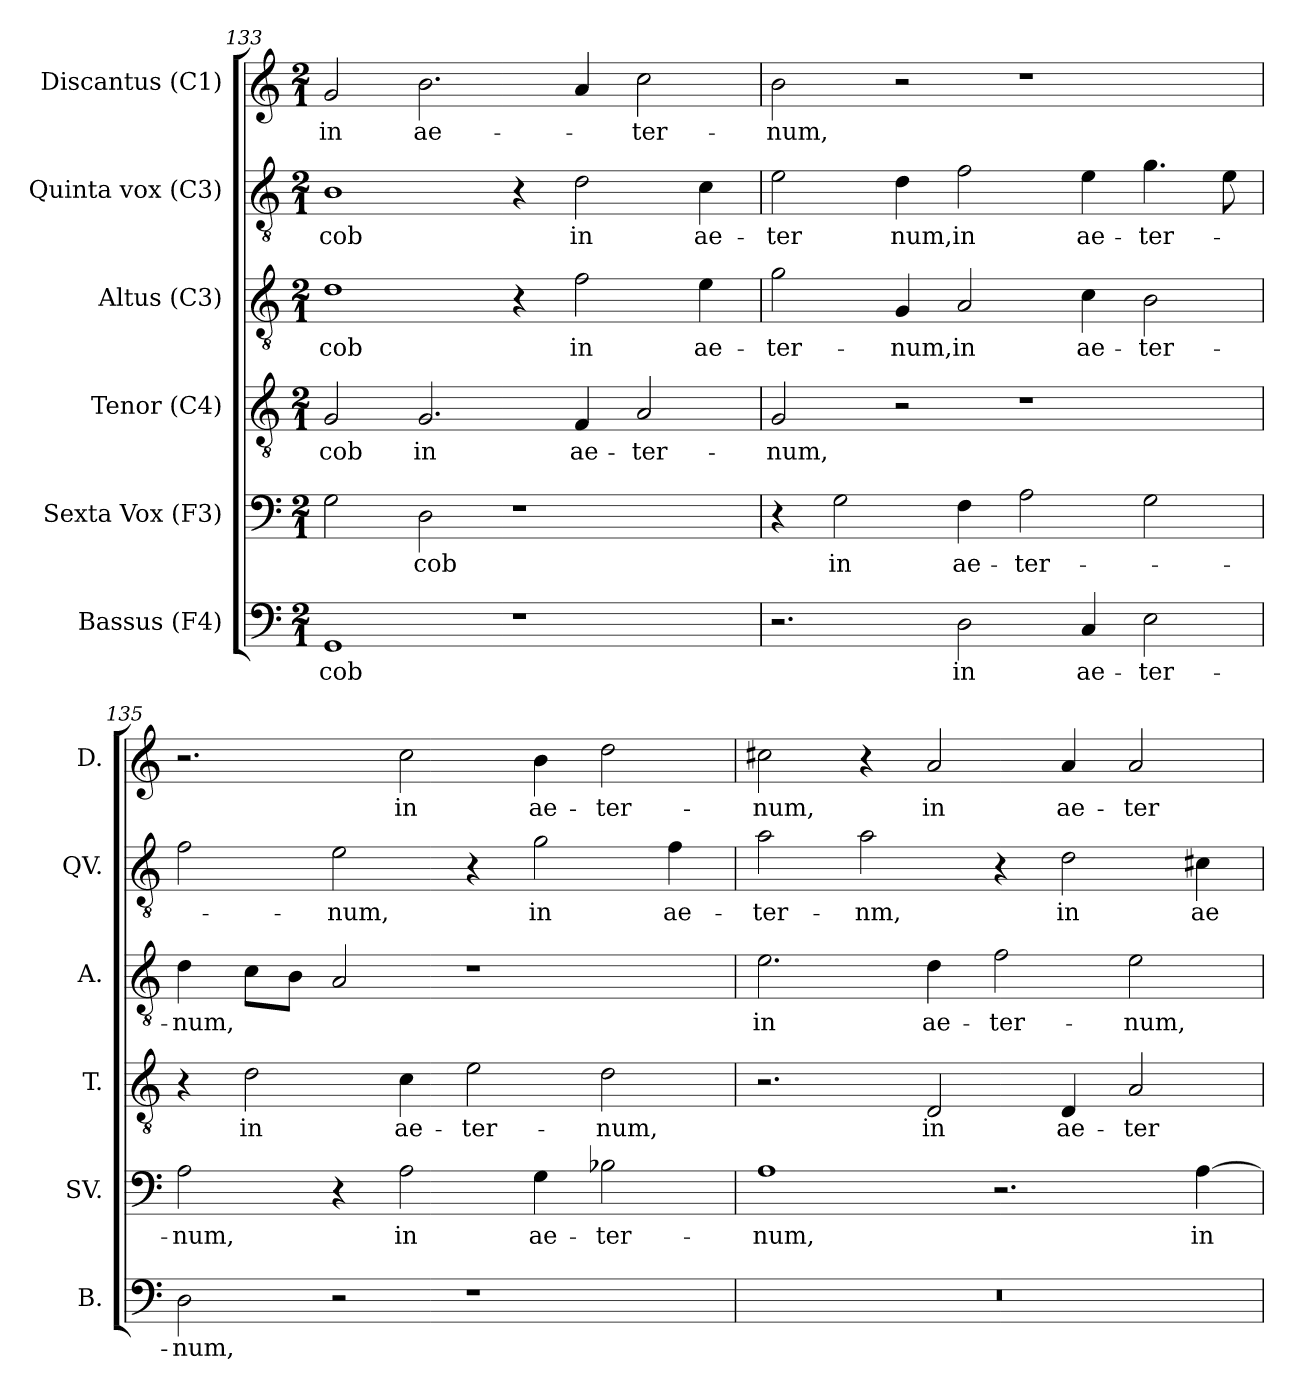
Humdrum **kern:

**kern	**text	**kern	**text	**kern	**text	**kern	**text	**kern	**text	**kern	**text
*part6	*part6	*part5	*part5	*part4	*part4	*part3	*part3	*part2	*part2	*part1	*part1
*staff6	*staff6	*staff5	*staff5	*staff4	*staff4	*staff3	*staff3	*staff2	*staff2	*staff1	*staff1
*I"Bassus (F4)	*	*I"Sexta Vox (F3)	*	*I"Tenor (C4)	*	*I"Altus (C3)	*	*I"Quinta vox (C3)	*	*I"Discantus (C1)	*
*I'B.	*	*I'SV.	*	*I'T.	*	*I'A.	*	*I'QV.	*	*I'D.	*
*clefF4	*	*clefF4	*	*clefGv2	*	*clefGv2	*	*clefGv2	*	*clefG2	*
*	*	*	*	*	*	*ITrd7c12	*	*ITrd7c12	*	*	*
*k[]	*	*k[]	*	*k[]	*	*k[]	*	*k[]	*	*k[]	*
*C:	*	*C:	*	*C:	*	*C:	*	*C:	*	*C:	*
*M2/1	*	*M2/1	*	*M2/1	*	*M2/1	*	*M2/1	*	*M2/1	*
=133	=133	=133	=133	=133	=133	=133	=133	=133	=133	=133	=133
!	!LO:LY:b:color=#000000	!	!	!	!	!	!	!	!	!	!
!	!	!	!	!	!LO:LY:b:color=#000000	!	!	!	!	!	!
!	!	!	!	!	!	!	!LO:LY:b:color=#000000	!	!	!	!
!	!	!	!	!	!	!	!	!	!LO:LY:b:color=#000000	!	!
!	!	!	!	!	!	!	!	!	!	!	!LO:LY:b:color=#000000
1GGi	-cob	2Gi\	.	2Gi/	-cob	1Di	-cob	1BBi	-cob	2gi/	in
!	!	!	!LO:LY:b:color=#000000	!	!	!	!	!	!	!	!
!	!	!	!	!	!LO:LY:b:color=#000000	!	!	!	!	!	!
!	!	!	!	!	!	!	!	!	!	!	!LO:LY:b:color=#000000
.	.	2Di\	-cob	2.Gi/	in	.	.	.	.	2.bi\	ae-
1r	.	1r	.	.	.	4r	.	4r	.	.	.
!	!	!	!	!	!LO:LY:b:color=#000000	!	!	!	!	!	!
!	!	!	!	!	!	!	!LO:LY:b:color=#000000	!	!	!	!
!	!	!	!	!	!	!	!	!	!LO:LY:b:color=#000000	!	!
.	.	.	.	4Fi/	ae-	2Fi\	in	2Di\	in	4ai/	.
!	!	!	!	!	!LO:LY:b:color=#000000	!	!	!	!	!	!
!	!	!	!	!	!	!	!	!	!	!	!LO:LY:b:color=#000000
.	.	.	.	2Ai/	-ter-	.	.	.	.	2cci\	-ter-
!	!	!	!	!	!	!	!LO:LY:b:color=#000000	!	!	!	!
!	!	!	!	!	!	!	!	!	!LO:LY:b:color=#000000	!	!
.	.	.	.	.	.	4Ei\	ae-	4Ci\	ae-	.	.
=134	=134	=134	=134	=134	=134	=134	=134	=134	=134	=134	=134
!	!	!	!	!	!LO:LY:b:color=#000000	!	!	!	!	!	!
!	!	!	!	!	!	!	!LO:LY:b:color=#000000	!	!	!	!
!	!	!	!	!	!	!	!	!	!LO:LY:b:color=#000000	!	!
!	!	!	!	!	!	!	!	!	!	!	!LO:LY:b:color=#000000
2.r	.	4r	.	2Gi/	-num,	2Gi\	-ter-	2Ei\	-ter	2bi\	-num,
!	!	!	!LO:LY:b:color=#000000	!	!	!	!	!	!	!	!
.	.	2Gi\	in	.	.	.	.	.	.	.	.
!	!	!	!	!	!	!	!LO:LY:b:color=#000000	!	!	!	!
!	!	!	!	!	!	!	!	!	!LO:LY:b:color=#000000	!	!
.	.	.	.	2r	.	4GGi/	-num,	4Di\	num,	2r	.
!	!LO:LY:b:color=#000000	!	!	!	!	!	!	!	!	!	!
!	!	!	!LO:LY:b:color=#000000	!	!	!	!	!	!	!	!
!	!	!	!	!	!	!	!LO:LY:b:color=#000000	!	!	!	!
!	!	!	!	!	!	!	!	!	!LO:LY:b:color=#000000	!	!
2Di\	in	4Fi\	ae-	.	.	2AAi/	in	2Fi\	in	.	.
!	!	!	!LO:LY:b:color=#000000	!	!	!	!	!	!	!	!
.	.	2Ai\	-ter-	1r	.	.	.	.	.	1r	.
!	!LO:LY:b:color=#000000	!	!	!	!	!	!	!	!	!	!
!	!	!	!	!	!	!	!LO:LY:b:color=#000000	!	!	!	!
!	!	!	!	!	!	!	!	!	!LO:LY:b:color=#000000	!	!
4Ci/	ae-	.	.	.	.	4Ci\	ae-	4Ei\	ae-	.	.
!	!LO:LY:b:color=#000000	!	!	!	!	!	!	!	!	!	!
!	!	!	!	!	!	!	!LO:LY:b:color=#000000	!	!	!	!
!	!	!	!	!	!	!	!	!	!LO:LY:b:color=#000000	!	!
2Ei\	-ter-	2Gi\	.	.	.	2BBi\	-ter-	4.Gi\	-ter-	.	.
.	.	.	.	.	.	.	.	8Ei\	.	.	.
!!LO:LB:g=z
=135	=135	=135	=135	=135	=135	=135	=135	=135	=135	=135	=135
!	!LO:LY:b:color=#000000	!	!	!	!	!	!	!	!	!	!
!	!	!	!LO:LY:b:color=#000000	!	!	!	!	!	!	!	!
!	!	!	!	!	!	!	!LO:LY:b:color=#000000	!	!	!	!
2Di\	-num,	2Ai\	-num,	4r	.	4Di\	-num,	2Fi\	.	2.r	.
!	!	!	!	!	!LO:LY:b:color=#000000	!	!	!	!	!	!
.	.	.	.	2di\	in	8Ci\L	.	.	.	.	.
.	.	.	.	.	.	8BBi\J	.	.	.	.	.
!	!	!	!	!	!	!	!	!	!LO:LY:b:color=#000000	!	!
2r	.	4r	.	.	.	2AAi/	.	2Ei\	-num,	.	.
!	!	!	!LO:LY:b:color=#000000	!	!	!	!	!	!	!	!
!	!	!	!	!	!LO:LY:b:color=#000000	!	!	!	!	!	!
!	!	!	!	!	!	!	!	!	!	!	!LO:LY:b:color=#000000
.	.	2Ai\	in	4ci\	ae-	.	.	.	.	2cci\	in
!	!	!	!	!	!LO:LY:b:color=#000000	!	!	!	!	!	!
1r	.	.	.	2ei\	-ter-	1r	.	4r	.	.	.
!	!	!	!LO:LY:b:color=#000000	!	!	!	!	!	!	!	!
!	!	!	!	!	!	!	!	!	!LO:LY:b:color=#000000	!	!
!	!	!	!	!	!	!	!	!	!	!	!LO:LY:b:color=#000000
.	.	4Gi\	ae-	.	.	.	.	2Gi\	in	4bi\	ae-
!	!	!	!LO:LY:b:color=#000000	!	!	!	!	!	!	!	!
!	!	!	!	!	!LO:LY:b:color=#000000	!	!	!	!	!	!
!	!	!	!	!	!	!	!	!	!	!	!LO:LY:b:color=#000000
.	.	2B-Xi\	-ter-	2di\	-num,	.	.	.	.	2ddi\	-ter-
!	!	!	!	!	!	!	!	!	!LO:LY:b:color=#000000	!	!
.	.	.	.	.	.	.	.	4Fi\	ae-	.	.
=136	=136	=136	=136	=136	=136	=136	=136	=136	=136	=136	=136
!LO:N:vis=1	!	!	!	!	!	!	!	!	!	!	!
!	!	!	!LO:LY:b:color=#000000	!	!	!	!	!	!	!	!
!	!	!	!	!	!	!	!LO:LY:b:color=#000000	!	!	!	!
!	!	!	!	!	!	!	!	!	!LO:LY:b:color=#000000	!	!
!	!	!	!	!	!	!	!	!	!	!	!LO:LY:b:color=#000000
0r	.	1Ai	-num,	2.r	.	2.Ei\	in	2Ai\	-ter-	2cc#Xi\	-num,
!	!	!	!	!	!	!	!	!	!LO:LY:b:color=#000000	!	!
.	.	.	.	.	.	.	.	2Ai\	-nm,	4r	.
!	!	!	!	!	!LO:LY:b:color=#000000	!	!	!	!	!	!
!	!	!	!	!	!	!	!LO:LY:b:color=#000000	!	!	!	!
!	!	!	!	!	!	!	!	!	!	!	!LO:LY:b:color=#000000
.	.	.	.	2Di/	in	4Di\	ae-	.	.	2ai/	in
!	!	!	!	!	!	!	!LO:LY:b:color=#000000	!	!	!	!
.	.	2.r	.	.	.	2Fi\	-ter-	4r	.	.	.
!	!	!	!	!	!LO:LY:b:color=#000000	!	!	!	!	!	!
!	!	!	!	!	!	!	!	!	!LO:LY:b:color=#000000	!	!
!	!	!	!	!	!	!	!	!	!	!	!LO:LY:b:color=#000000
.	.	.	.	4Di/	ae-	.	.	2Di\	in	4ai/	ae-
!	!	!	!	!	!LO:LY:b:color=#000000	!	!	!	!	!	!
!	!	!	!	!	!	!	!LO:LY:b:color=#000000	!	!	!	!
!	!	!	!	!	!	!	!	!	!	!	!LO:LY:b:color=#000000
.	.	.	.	2Ai/	-ter-	2Ei\	-num,	.	.	2ai/	-ter-
!	!	!	!LO:LY:b:color=#000000	!	!	!	!	!	!	!	!
!	!	!	!	!	!	!	!	!	!LO:LY:b:color=#000000	!	!
.	.	[4Ai\	in	.	.	.	.	4C#Xi\	ae-	.	.
=	=	=	=	=	=	=	=	=	=	=	=
*-	*-	*-	*-	*-	*-	*-	*-	*-	*-	*-	*-
